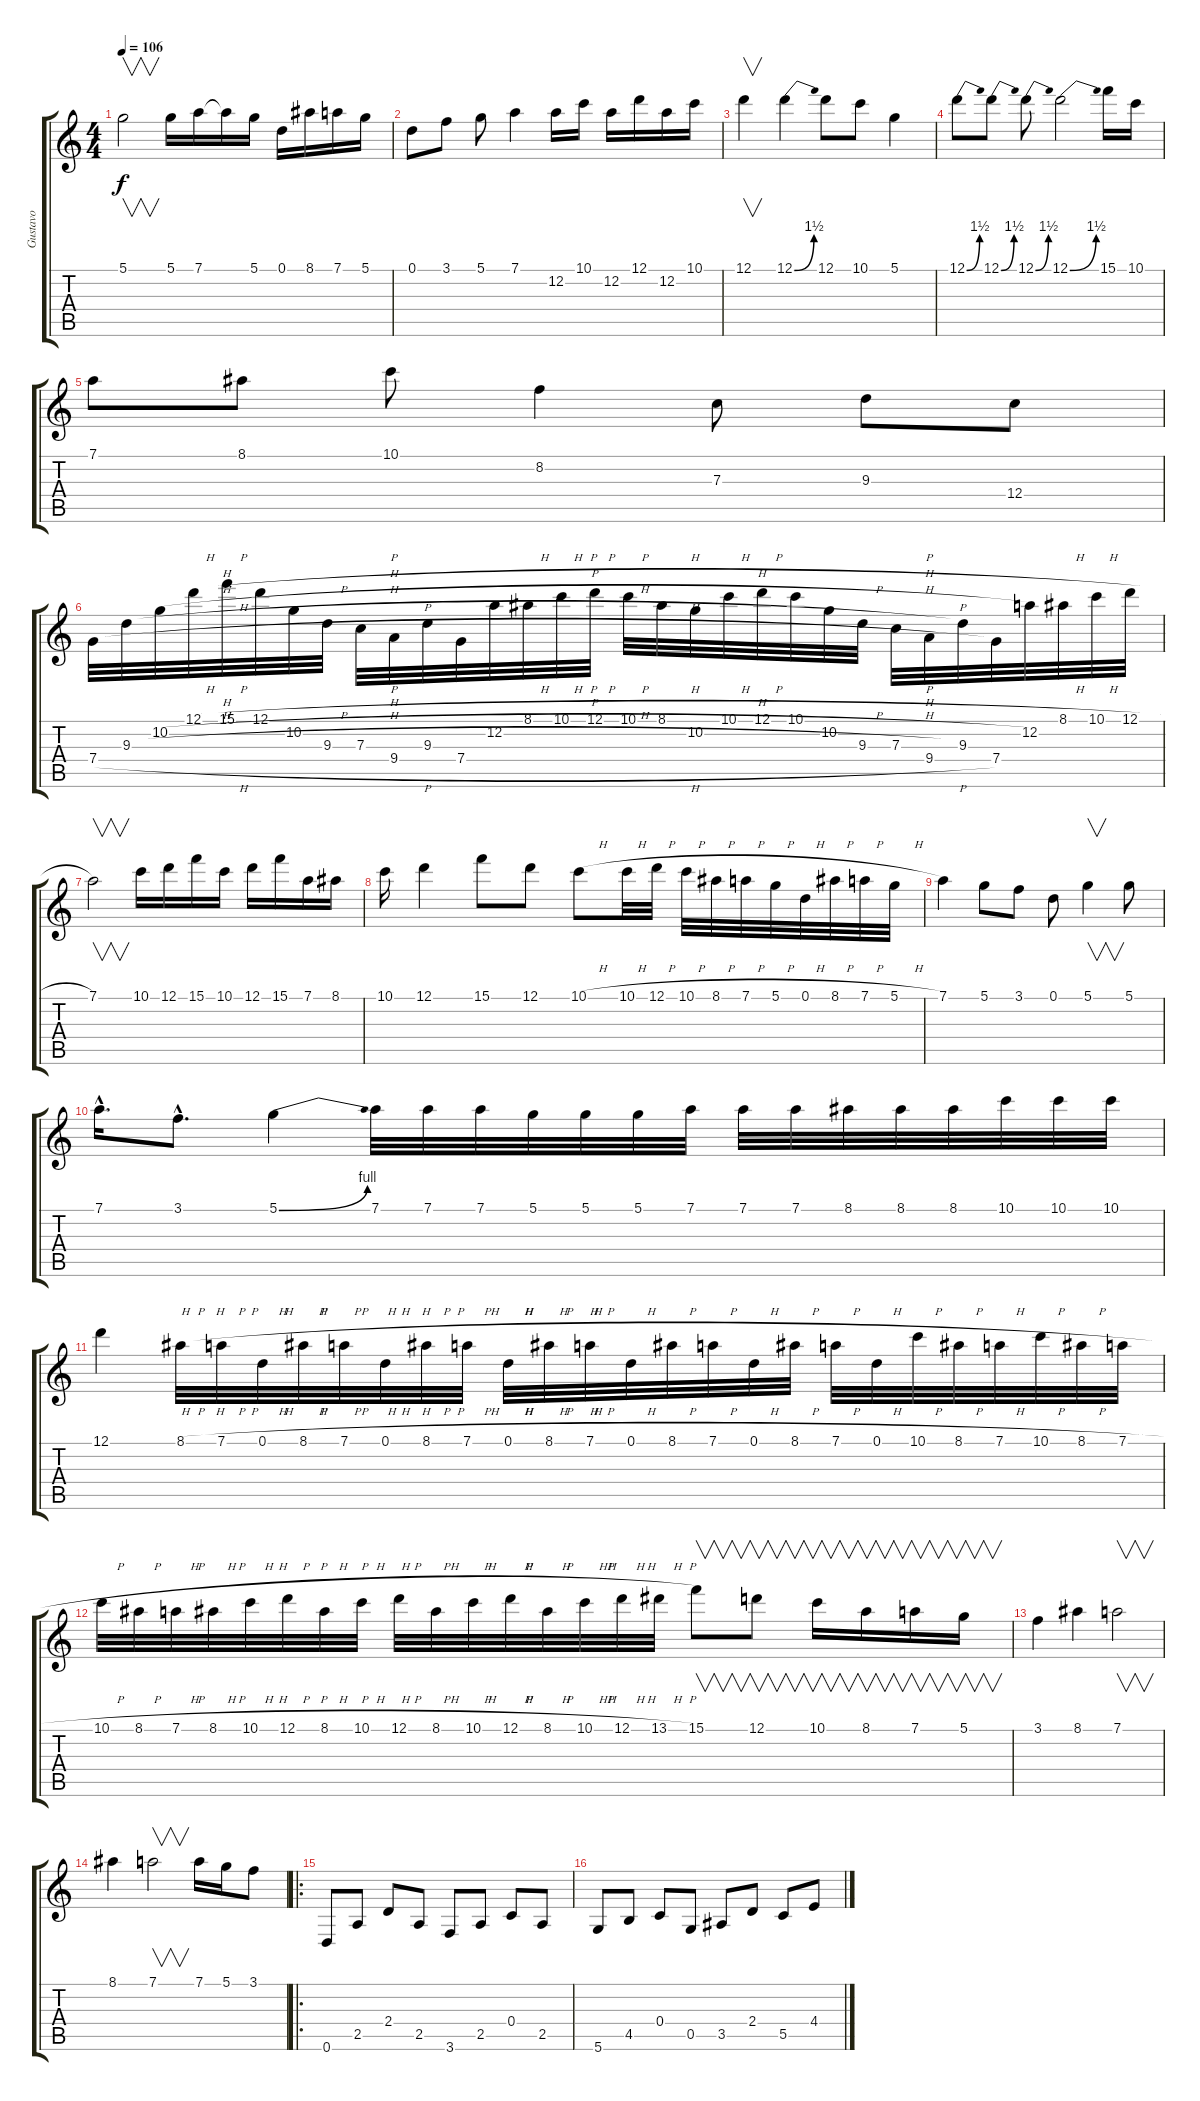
\track ("Gustavo" "Gustavo") {instrument distortionguitar}
\staff {score tabs}
\tuning (D4 A3 F3 C3 G2 D2) {hide}
\ts (4 4)
\tempo 106
\clef g2
\ks c
5.1.2{v dy f} 5.1.16 7.1.16 7.1{t}.16 5.1.16 0.1.16 8.1.16 7.1.16 5.1.16 |
0.1.8 3.1.8 5.1.8 7.1.4 12.2.16 10.1.16 12.2.16 12.1.16 12.2.16 10.1.16 |
12.1.4{v} 12.1{be (bend 0 0 60 6)}.4 12.1.8 10.1.8 5.1.4 |
12.1{be (bend 0 0 60 6)}.8 12.1{be (bend 0 0 60 6)}.8 12.1{be (bend 0 0 60 6)}.8 12.1{be (bend 0 0 60 6)}.2 15.1.16 10.1.16 |
7.1.8 8.1.8 10.1.8 8.2.4 7.3.8 9.3.8 12.4.8 |
7.4{h}.32 9.3{h}.32 10.2{h}.32 12.1{h}.32 15.1{h}.32 12.1{h}.32 10.2{h}.32 9.3{h}.32 7.3{h}.32 9.4{h}.32 9.3{h}.32 7.4{h}.32 12.2{h}.32 8.1{h}.32 10.1{h}.32 12.1{h}.32 10.1{h}.32 8.1{h}.32 10.2{h}.32 10.1{h}.32 12.1{h}.32 10.1{h}.32 10.2{h}.32 9.3{h}.32 7.3{h}.32 9.4{h}.32 9.3.32 7.4.32 12.2.32 8.1{h}.32 10.1{h}.32 12.1{h}.32 |
7.1.2{v} 10.1.16 12.1.16 15.1.16 10.1.16 12.1.16 15.1.16 7.1.16 8.1.16 |
10.1.16 12.1.4 15.1.8 12.1.8 10.1{h}.8 10.1{h}.32 12.1{h}.32 10.1{h}.32 8.1{h}.32 7.1{h}.32 5.1{h}.32 0.1{h}.32 8.1{h}.32 7.1{h}.32 5.1{h}.32 |
7.1.4 5.1.8 3.1.8 0.1.8 5.1.4{v} 5.1.8 |
7.1{hac}.16{d} 3.1{hac}.8{d} 5.1{be (bend 0 0 60 4)}.4 7.1.32 7.1.32 7.1.32 5.1.32 5.1.32 5.1.32 7.1.32 7.1.32 7.1.32 8.1.32 8.1.32 8.1.32 10.1.32 10.1.32 10.1.32 |
12.1.4 8.1{h}.32 7.1{h}.32 0.1{h}.32 8.1{h}.32 7.1{h}.32 0.1{h}.32 8.1{h}.32 7.1{h}.32 0.1{h}.32 8.1{h}.32 7.1{h}.32 0.1{h}.32 8.1{h}.32 7.1{h}.32 0.1{h}.32 8.1{h}.32 7.1{h}.32 0.1{h}.32 10.1{h}.32 8.1{h}.32 7.1{h}.32 10.1{h}.32 8.1{h}.32 7.1{h}.32 |
10.1{h}.32 8.1{h}.32 7.1{h}.32 8.1{h}.32 10.1{h}.32 12.1{h}.32 8.1{h}.32 10.1{h}.32 12.1{h}.32 8.1{h}.32 10.1{h}.32 12.1{h}.32 8.1{h}.32 10.1{h}.32 12.1{h}.32 13.1{h}.32 15.1.8{v} 12.1.8{v} 10.1.16{v} 8.1.16{v} 7.1.16{v} 5.1.16{v} |
3.1.4 8.1.4 7.1.2{v} |
8.1.4 7.1.2{v} 7.1.16 5.1.16 3.1.8 |
\ro
0.6.8 2.5.8 2.4.8 2.5.8 3.6.8 2.5.8 0.4.8 2.5.8 |
5.6.8 4.5.8 0.4.8 0.5.8 3.5.8 2.4.8 5.5.8 4.4.8
